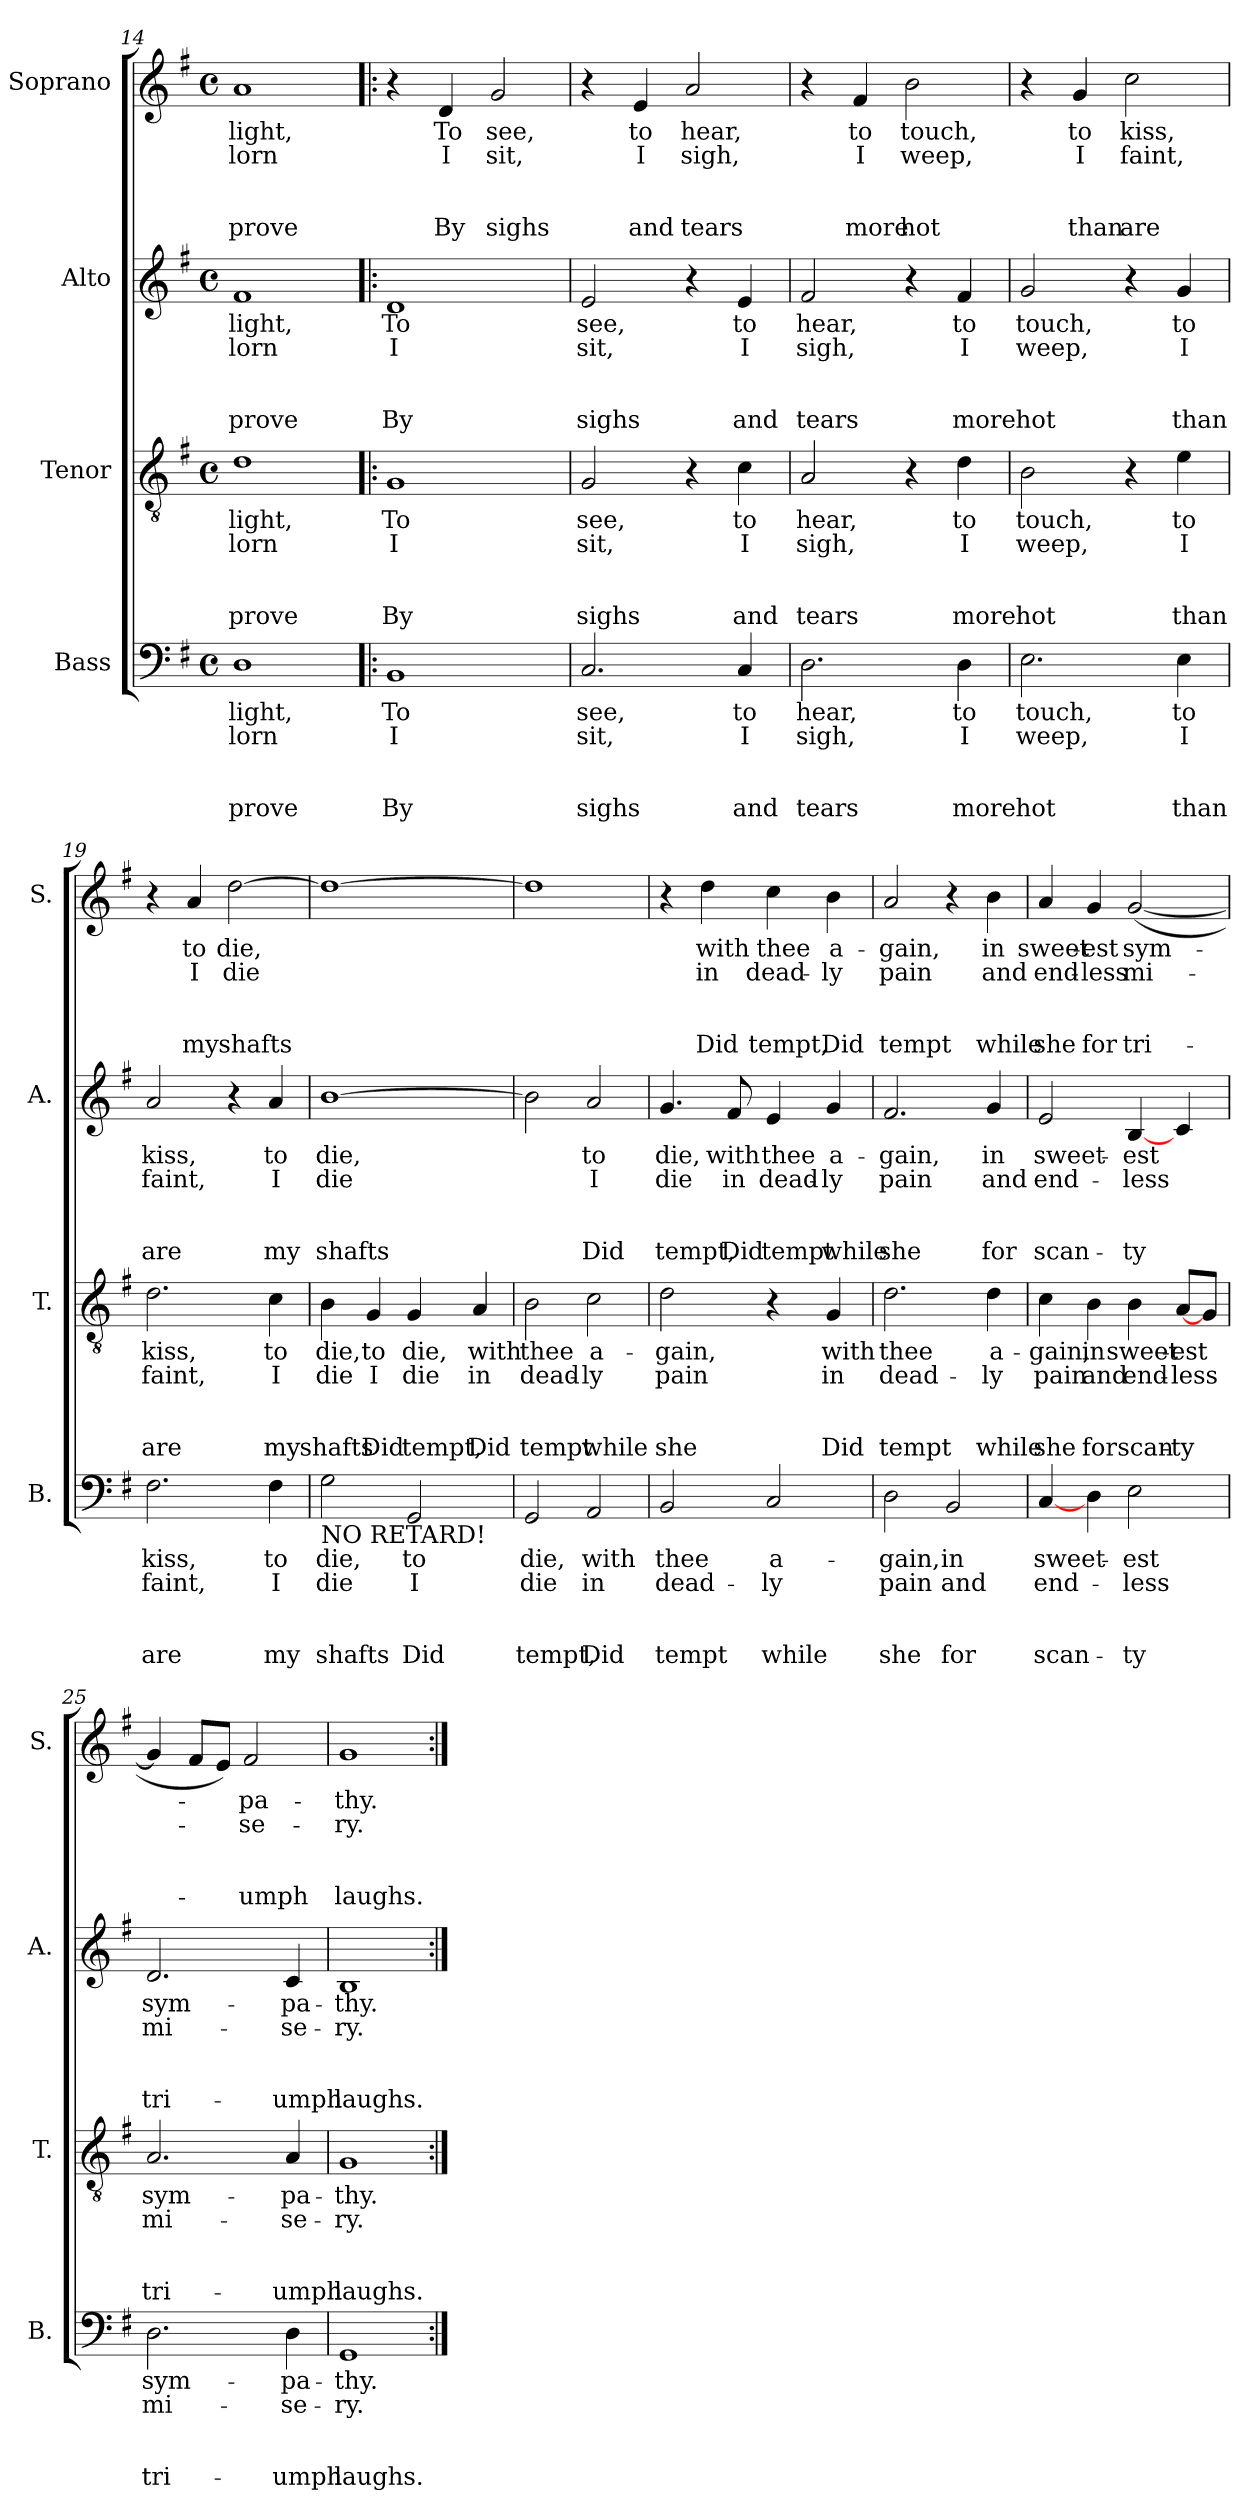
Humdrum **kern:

**kern	**text	**text	**text	**text	**text	**kern	**text	**text	**text	**text	**text	**kern	**text	**text	**text	**text	**text	**kern	**text	**text	**text	**text	**text
*part4	*part4	*part4	*part4	*part4	*part4	*part3	*part3	*part3	*part3	*part3	*part3	*part2	*part2	*part2	*part2	*part2	*part2	*part1	*part1	*part1	*part1	*part1	*part1
*staff4	*staff4	*staff4	*staff4	*staff4	*staff4	*staff3	*staff3	*staff3	*staff3	*staff3	*staff3	*staff2	*staff2	*staff2	*staff2	*staff2	*staff2	*staff1	*staff1	*staff1	*staff1	*staff1	*staff1
*I"Bass	*	*	*	*	*	*I"Tenor	*	*	*	*	*	*I"Alto	*	*	*	*	*	*I"Soprano	*	*	*	*	*
*I'B.	*	*	*	*	*	*I'T.	*	*	*	*	*	*I'A.	*	*	*	*	*	*I'S.	*	*	*	*	*
*clefF4	*	*	*	*	*	*clefGv2	*	*	*	*	*	*clefG2	*	*	*	*	*	*clefG2	*	*	*	*	*
*k[f#]	*	*	*	*	*	*k[f#]	*	*	*	*	*	*k[f#]	*	*	*	*	*	*k[f#]	*	*	*	*	*
*G:	*	*	*	*	*	*G:	*	*	*	*	*	*G:	*	*	*	*	*	*G:	*	*	*	*	*
*M4/4	*	*	*	*	*	*M4/4	*	*	*	*	*	*M4/4	*	*	*	*	*	*M4/4	*	*	*	*	*
*met(c)	*	*	*	*	*	*met(c)	*	*	*	*	*	*met(c)	*	*	*	*	*	*met(c)	*	*	*	*	*
=14	=14	=14	=14	=14	=14	=14	=14	=14	=14	=14	=14	=14	=14	=14	=14	=14	=14	=14	=14	=14	=14	=14	=14
1D	-light,	-lorn	.	.	-prove	1d	-light,	-lorn	.	.	-prove	1f#	-light,	-lorn	.	.	-prove	1a	-light,	-lorn	.	.	-prove
=15!|:	=15!|:	=15!|:	=15!|:	=15!|:	=15!|:	=15!|:	=15!|:	=15!|:	=15!|:	=15!|:	=15!|:	=15!|:	=15!|:	=15!|:	=15!|:	=15!|:	=15!|:	=15!|:	=15!|:	=15!|:	=15!|:	=15!|:	=15!|:
1BB	To	I	.	.	By	1G	To	I	.	.	By	1d	To	I	.	.	By	4r	.	.	.	.	.
.	.	.	.	.	.	.	.	.	.	.	.	.	.	.	.	.	.	4d/	To	I	.	.	By
.	.	.	.	.	.	.	.	.	.	.	.	.	.	.	.	.	.	2g/	see,	sit,	.	.	sighs
=16	=16	=16	=16	=16	=16	=16	=16	=16	=16	=16	=16	=16	=16	=16	=16	=16	=16	=16	=16	=16	=16	=16	=16
2.C/	see,	sit,	.	.	sighs	2G/	see,	sit,	.	.	sighs	2e/	see,	sit,	.	.	sighs	4r	.	.	.	.	.
.	.	.	.	.	.	.	.	.	.	.	.	.	.	.	.	.	.	4e/	to	I	.	.	and
.	.	.	.	.	.	4r	.	.	.	.	.	4r	.	.	.	.	.	2a/	hear,	sigh,	.	.	tears
4C/	to	I	.	.	and	4c\	to	I	.	.	and	4e/	to	I	.	.	and	.	.	.	.	.	.
=17	=17	=17	=17	=17	=17	=17	=17	=17	=17	=17	=17	=17	=17	=17	=17	=17	=17	=17	=17	=17	=17	=17	=17
2.D\	hear,	sigh,	.	.	tears	2A/	hear,	sigh,	.	.	tears	2f#/	hear,	sigh,	.	.	tears	4r	.	.	.	.	.
.	.	.	.	.	.	.	.	.	.	.	.	.	.	.	.	.	.	4f#/	to	I	.	.	more
.	.	.	.	.	.	4r	.	.	.	.	.	4r	.	.	.	.	.	2b\	touch,	weep,	.	.	hot
4D\	to	I	.	.	more	4d\	to	I	.	.	more	4f#/	to	I	.	.	more	.	.	.	.	.	.
=18	=18	=18	=18	=18	=18	=18	=18	=18	=18	=18	=18	=18	=18	=18	=18	=18	=18	=18	=18	=18	=18	=18	=18
2.E\	touch,	weep,	.	.	hot	2B\	touch,	weep,	.	.	hot	2g/	touch,	weep,	.	.	hot	4r	.	.	.	.	.
.	.	.	.	.	.	.	.	.	.	.	.	.	.	.	.	.	.	4g/	to	I	.	.	than
.	.	.	.	.	.	4r	.	.	.	.	.	4r	.	.	.	.	.	2cc\	kiss,	faint,	.	.	are
4E\	to	I	.	.	than	4e\	to	I	.	.	than	4g/	to	I	.	.	than	.	.	.	.	.	.
=19	=19	=19	=19	=19	=19	=19	=19	=19	=19	=19	=19	=19	=19	=19	=19	=19	=19	=19	=19	=19	=19	=19	=19
2.F#\	kiss,	faint,	.	.	are	2.d\	kiss,	faint,	.	.	are	2a/	kiss,	faint,	.	.	are	4r	.	.	.	.	.
.	.	.	.	.	.	.	.	.	.	.	.	.	.	.	.	.	.	4a/	to	I	.	.	my
.	.	.	.	.	.	.	.	.	.	.	.	4r	.	.	.	.	.	[2dd\	die,	die	.	.	shafts
4F#\	to	I	.	.	my	4c\	to	I	.	.	my	4a/	to	I	.	.	my	.	.	.	.	.	.
=20	=20	=20	=20	=20	=20	=20	=20	=20	=20	=20	=20	=20	=20	=20	=20	=20	=20	=20	=20	=20	=20	=20	=20
!LO:TX:b:t=NO RETARD!	!	!	!	!	!	!	!	!	!	!	!	!	!	!	!	!	!	!	!	!	!	!	!
2G\	die,	die	.	.	shafts	4B\	die,	die	.	.	shafts	[1b	die,	die	.	.	shafts	1dd_	.	.	.	.	.
.	.	.	.	.	.	4G/	to	I	.	.	Did	.	.	.	.	.	.	.	.	.	.	.	.
2GG/	to	I	.	.	Did	4G/	die,	die	.	.	tempt,	.	.	.	.	.	.	.	.	.	.	.	.
.	.	.	.	.	.	4A/	with	in	.	.	Did	.	.	.	.	.	.	.	.	.	.	.	.
=21	=21	=21	=21	=21	=21	=21	=21	=21	=21	=21	=21	=21	=21	=21	=21	=21	=21	=21	=21	=21	=21	=21	=21
2GG/	die,	die	.	.	tempt,	2B\	thee	dead-	.	.	tempt	2b\]	.	.	.	.	.	1dd]	.	.	.	.	.
2AA/	with	in	.	.	Did	2c\	a-	-ly	.	.	while	2a/	to	I	.	.	Did	.	.	.	.	.	.
!!LO:LB:g=z
=22	=22	=22	=22	=22	=22	=22	=22	=22	=22	=22	=22	=22	=22	=22	=22	=22	=22	=22	=22	=22	=22	=22	=22
2BB/	thee	dead-	.	.	tempt	2d\	-gain,	pain	.	.	she	4.g/	die,	die	.	.	tempt,	4r	.	.	.	.	.
.	.	.	.	.	.	.	.	.	.	.	.	.	.	.	.	.	.	4dd\	with	in	.	.	Did
.	.	.	.	.	.	.	.	.	.	.	.	8f#/	with	in	.	.	Did	.	.	.	.	.	.
2C/	a-	-ly	.	.	while	4r	.	.	.	.	.	4e/	thee	dead-	.	.	tempt	4cc\	thee	dead-	.	.	tempt,
.	.	.	.	.	.	4G/	with	in	.	.	Did	4g/	a-	-ly	.	.	while	4b\	-a-	-ly	.	.	Did
=23	=23	=23	=23	=23	=23	=23	=23	=23	=23	=23	=23	=23	=23	=23	=23	=23	=23	=23	=23	=23	=23	=23	=23
2D\	-gain,	pain	.	.	she	2.d\	thee	dead-	.	.	tempt	2.f#/	-gain,	pain	.	.	she	2a/	-gain,	pain	.	.	tempt
2BB/	in	and	.	.	for	.	.	.	.	.	.	.	.	.	.	.	.	4r	.	.	.	.	.
.	.	.	.	.	.	4d\	a-	-ly	.	.	while	4g/	in	and	.	.	for	4b\	in	and	.	.	while
=24	=24	=24	=24	=24	=24	=24	=24	=24	=24	=24	=24	=24	=24	=24	=24	=24	=24	=24	=24	=24	=24	=24	=24
[4C/	sweet-	end-	.	.	scan-	4c\	-gain,	pain	.	.	she	2e/	sweet-	end-	.	.	scan-	4a/	sweet-	end-	.	.	she
4D\	.	.	.	.	.	4B\	in	and	.	.	for	.	.	.	.	.	.	4g/	-est	-less	.	.	for
2E\	-est	-less	.	.	-ty	4B\	sweet-	end-	.	.	scan-	[4B/	-est	-less	.	.	-ty	(<[2g/	sym-	mi-	.	.	tri-
.	.	.	.	.	.	[8A/L	-est	-less	.	.	-ty	4c/	.	.	.	.	.	.	.	.	.	.	.
.	.	.	.	.	.	8G/J	.	.	.	.	.	.	.	.	.	.	.	.	.	.	.	.	.
=25	=25	=25	=25	=25	=25	=25	=25	=25	=25	=25	=25	=25	=25	=25	=25	=25	=25	=25	=25	=25	=25	=25	=25
2.D\	sym-	mi-	.	.	tri-	2.A/	sym-	mi-	.	.	tri-	2.d/	sym-	mi-	.	.	tri-	4g/]	.	.	.	.	.
.	.	.	.	.	.	.	.	.	.	.	.	.	.	.	.	.	.	8f#/L	.	.	.	.	.
.	.	.	.	.	.	.	.	.	.	.	.	.	.	.	.	.	.	8e/J)	.	.	.	.	.
.	.	.	.	.	.	.	.	.	.	.	.	.	.	.	.	.	.	2f#/	-pa-	-se-	.	.	-umph
4D\	-pa-	-se-	.	.	-umph	4A/	-pa-	-se-	.	.	-umph	4c/	-pa-	-se-	.	.	-umph	.	.	.	.	.	.
=26	=26	=26	=26	=26	=26	=26	=26	=26	=26	=26	=26	=26	=26	=26	=26	=26	=26	=26	=26	=26	=26	=26	=26
1GG	-thy.	-ry.	.	.	laughs.	1G	-thy.	-ry.	.	.	laughs.	1B	-thy.	-ry.	.	.	laughs.	1g	-thy.	-ry.	.	.	laughs.
=:|!	=:|!	=:|!	=:|!	=:|!	=:|!	=:|!	=:|!	=:|!	=:|!	=:|!	=:|!	=:|!	=:|!	=:|!	=:|!	=:|!	=:|!	=:|!	=:|!	=:|!	=:|!	=:|!	=:|!
*-	*-	*-	*-	*-	*-	*-	*-	*-	*-	*-	*-	*-	*-	*-	*-	*-	*-	*-	*-	*-	*-	*-	*-
